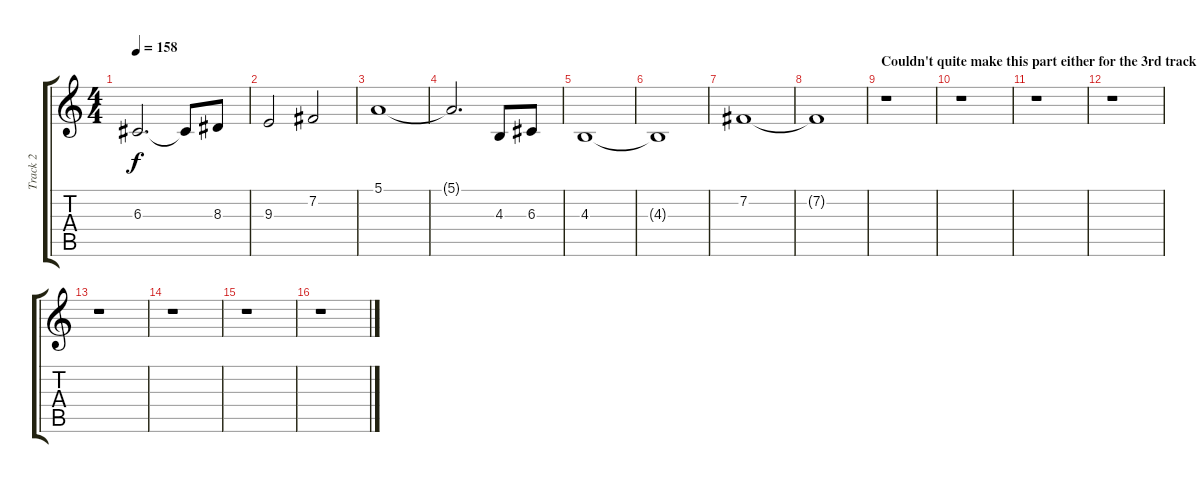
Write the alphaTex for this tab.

\track ("Track 2" "Track 2") {instrument acousticgrandpiano}
\staff {score tabs}
\tuning (E4 B3 G3 D3 A2 E2) {hide}
\ts (4 4)
\tempo 158
\clef g2
\ks c
6.3.2{d dy f} 6.3{t}.8 8.3.8 |
9.3.2 7.2.2 |
5.1.1 |
5.1{t}.2{d} 4.3.8 6.3.8 |
4.3.1 |
4.3{t}.1 |
7.2.1 |
7.2{t}.1 |
\section ("" "Couldn't quite make this part either for the 3rd track :(")
r.1 |
r.1 |
r.1 |
r.1 |
r.1 |
r.1 |
r.1 |
r.1
